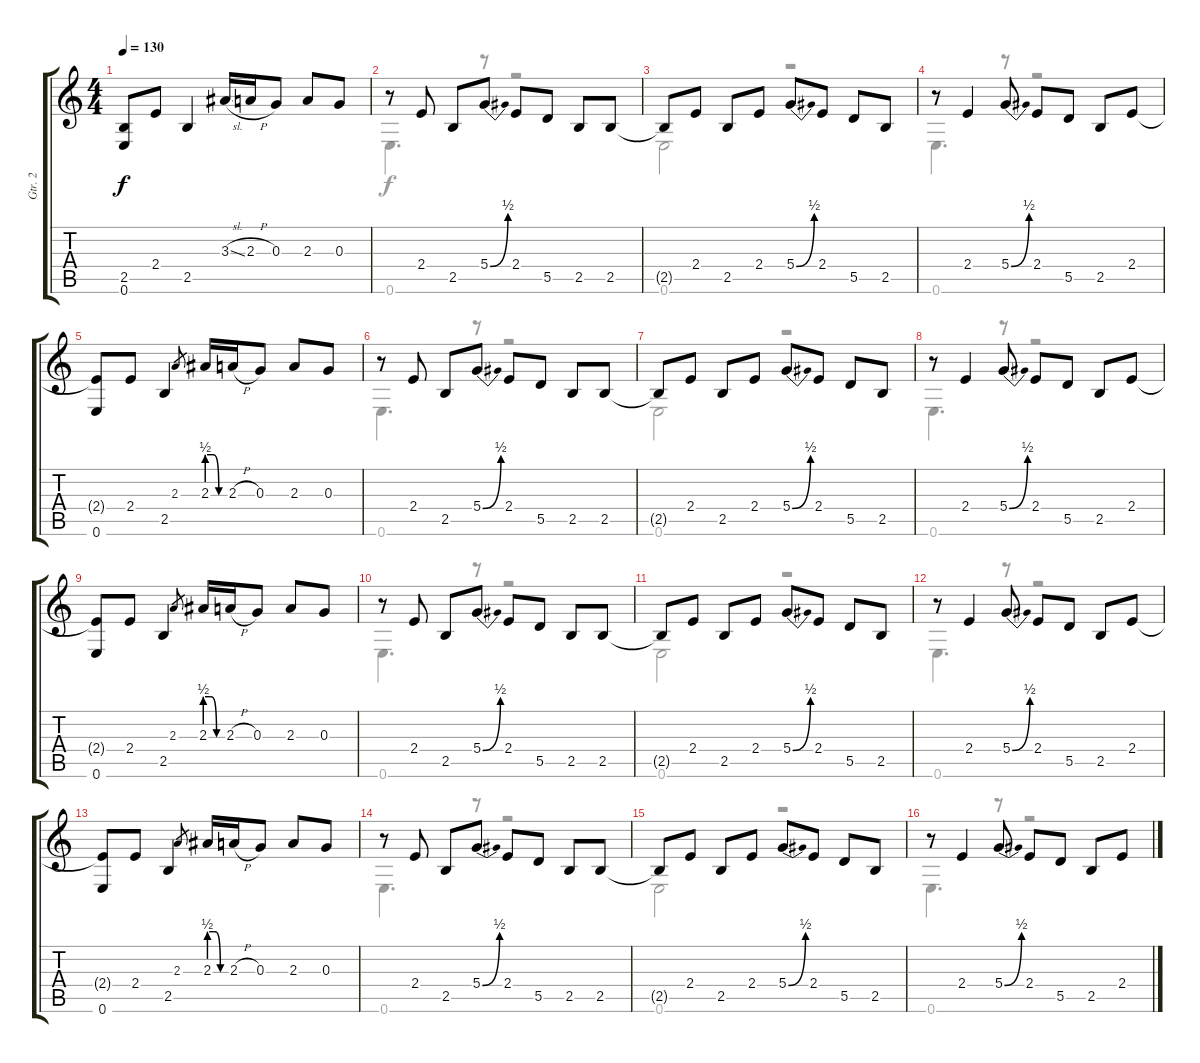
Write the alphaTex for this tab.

\track ("Gtr. 2" "Gtr. 2") {instrument overdrivenguitar}
\staff {score tabs}
\tuning (E4 B3 G3 D3 A2 E2) {hide}
\voice
\ts (4 4)
\tempo 130
\clef g2
\ks c
(2.5{t} 0.6).8{dy f} 2.4.8 2.5.4 3.3{sl}.16 2.3{h}.16 0.3.8 2.3.8 0.3.8 |
r.8 2.4.8 2.5.8 5.4{be (bend 0 0 60 2)}.8 2.4.8 5.5.8 2.5.8 2.5.8 |
2.5{t}.8 2.4.8 2.5.8 2.4.8 5.4{be (bend 0 0 60 2)}.8 2.4.8 5.5.8 2.5.8 |
r.8 2.4.4 5.4{be (bend 0 0 60 2)}.8 2.4.8 5.5.8 2.5.8 2.4.8 |
(2.4{t} 0.6).8 2.4.8 2.5.4 2.3.8{gr} 2.3{be (custom 0 2 20 2 40 0 60 0)}.16 2.3{h}.16 0.3.8 2.3.8 0.3.8 |
r.8 2.4.8 2.5.8 5.4{be (bend 0 0 60 2)}.8 2.4.8 5.5.8 2.5.8 2.5.8 |
2.5{t}.8 2.4.8 2.5.8 2.4.8 5.4{be (bend 0 0 60 2)}.8 2.4.8 5.5.8 2.5.8 |
r.8 2.4.4 5.4{be (bend 0 0 60 2)}.8 2.4.8 5.5.8 2.5.8 2.4.8 |
(2.4{t} 0.6).8 2.4.8 2.5.4 2.3.8{gr} 2.3{be (custom 0 2 20 2 40 0 60 0)}.16 2.3{h}.16 0.3.8 2.3.8 0.3.8 |
r.8 2.4.8 2.5.8 5.4{be (bend 0 0 60 2)}.8 2.4.8 5.5.8 2.5.8 2.5.8 |
2.5{t}.8 2.4.8 2.5.8 2.4.8 5.4{be (bend 0 0 60 2)}.8 2.4.8 5.5.8 2.5.8 |
r.8 2.4.4 5.4{be (bend 0 0 60 2)}.8 2.4.8 5.5.8 2.5.8 2.4.8 |
(2.4{t} 0.6).8 2.4.8 2.5.4 2.3.8{gr} 2.3{be (custom 0 2 20 2 40 0 60 0)}.16 2.3{h}.16 0.3.8 2.3.8 0.3.8 |
r.8 2.4.8 2.5.8 5.4{be (bend 0 0 60 2)}.8 2.4.8 5.5.8 2.5.8 2.5.8 |
2.5{t}.8 2.4.8 2.5.8 2.4.8 5.4{be (bend 0 0 60 2)}.8 2.4.8 5.5.8 2.5.8 |
r.8 2.4.4 5.4{be (bend 0 0 60 2)}.8 2.4.8 5.5.8 2.5.8 2.4.8
\voice
\clef g2
\ottava regular
\simile none
\ks c
|
0.6.4{d} r.8 r.2 |
0.6.2 r.2 |
0.6.4{d} r.8 r.2 |
|
0.6.4{d} r.8 r.2 |
0.6.2 r.2 |
0.6.4{d} r.8 r.2 |
|
0.6.4{d} r.8 r.2 |
0.6.2 r.2 |
0.6.4{d} r.8 r.2 |
|
0.6.4{d} r.8 r.2 |
0.6.2 r.2 |
0.6.4{d} r.8 r.2
